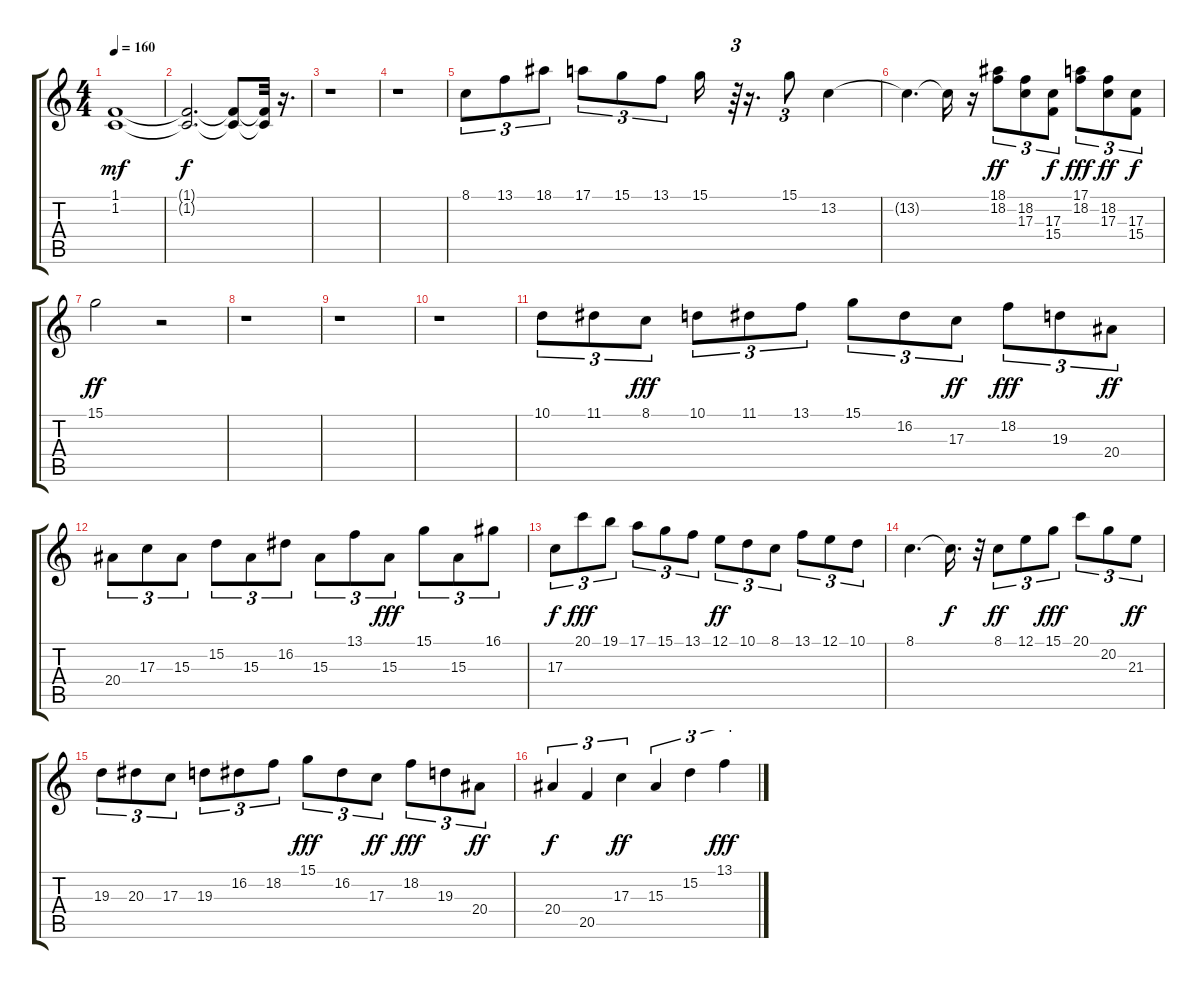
\track "" {instrument stringensemble1}
\staff {score tabs}
\tuning (E4 B3 G3 D3 A2 E2) {hide}
\ts (4 4)
\tempo 160
\clef g2
\ks c
(1.1 1.2).1{dy mf} |
(1.1{t} 1.2{t}).2{d dy f} (1.1{t} 1.2{t}).8 (1.1{t} 1.2{t}).32 r.16{d} |
r.1 |
r.1 |
8.1.8{tu (3 2) instrument stringensemble1} 13.1.8{tu (3 2)} 18.1.8{tu (3 2)} 17.1.8{tu (3 2)} 15.1.8{tu (3 2)} 13.1.8{tu (3 2)} 15.1.16 r.64{tu (3 2)} r.16{d} 15.1.8{tu (3 2)} 13.2.4 |
13.2{t}.4{d} 13.2{t}.16 r.16 (18.1 18.2).8{tu (3 2) dy ff} (18.2 17.3).8{tu (3 2)} (17.3 15.4).8{tu (3 2) dy f} (17.1 18.2).8{tu (3 2) dy fff} (18.2 17.3).8{tu (3 2) dy ff} (17.3 15.4).8{tu (3 2) dy f} |
15.1.2{dy ff} r.2 |
r.1 |
r.1 |
r.1 |
10.1.8{tu (3 2) instrument stringensemble1} 11.1.8{tu (3 2)} 8.1.8{tu (3 2) dy fff} 10.1.8{tu (3 2)} 11.1.8{tu (3 2)} 13.1.8{tu (3 2)} 15.1.8{tu (3 2)} 16.2.8{tu (3 2)} 17.3.8{tu (3 2) dy ff} 18.2.8{tu (3 2) dy fff} 19.3.8{tu (3 2)} 20.4.8{tu (3 2) dy ff} |
20.4.8{tu (3 2)} 17.3.8{tu (3 2)} 15.3.8{tu (3 2)} 15.2.8{tu (3 2)} 15.3.8{tu (3 2)} 16.2.8{tu (3 2)} 15.3.8{tu (3 2)} 13.1.8{tu (3 2)} 15.3.8{tu (3 2) dy fff} 15.1.8{tu (3 2)} 15.3.8{tu (3 2)} 16.1.8{tu (3 2)} |
17.3.8{tu (3 2) dy f} 20.1.8{tu (3 2) dy fff} 19.1.8{tu (3 2)} 17.1.8{tu (3 2)} 15.1.8{tu (3 2)} 13.1.8{tu (3 2)} 12.1.8{tu (3 2) dy ff} 10.1.8{tu (3 2)} 8.1.8{tu (3 2)} 13.1.8{tu (3 2)} 12.1.8{tu (3 2)} 10.1.8{tu (3 2)} |
8.1.4{d} 8.1{t}.16{d dy f} r.32 8.1.8{tu (3 2) dy ff} 12.1.8{tu (3 2)} 15.1.8{tu (3 2) dy fff} 20.1.8{tu (3 2)} 20.2.8{tu (3 2)} 21.3.8{tu (3 2) dy ff} |
19.3.8{tu (3 2)} 20.3.8{tu (3 2)} 17.3.8{tu (3 2)} 19.3.8{tu (3 2)} 16.2.8{tu (3 2)} 18.2.8{tu (3 2)} 15.1.8{tu (3 2) dy fff} 16.2.8{tu (3 2)} 17.3.8{tu (3 2) dy ff} 18.2.8{tu (3 2) dy fff} 19.3.8{tu (3 2)} 20.4.8{tu (3 2) dy ff} |
20.4.4{tu (3 2) dy f} 20.5.4{tu (3 2)} 17.3.4{tu (3 2) dy ff} 15.3.4{tu (3 2)} 15.2.4{tu (3 2)} 13.1.4{tu (3 2) dy fff}
